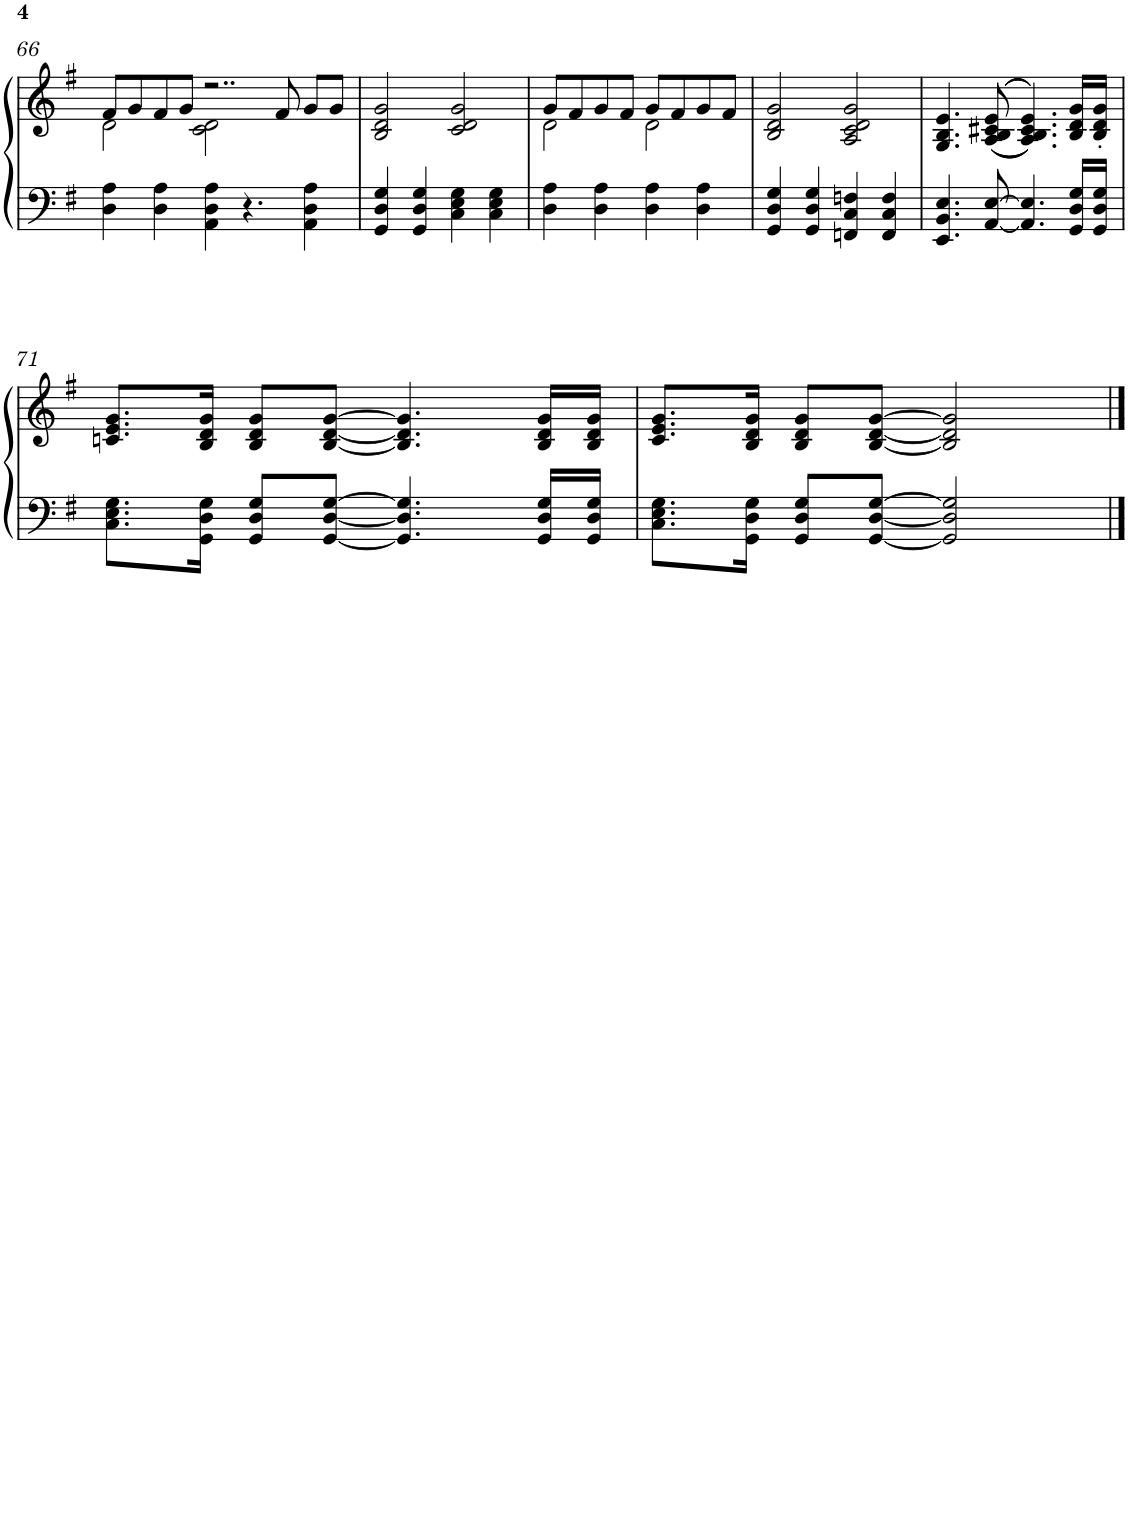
**kern	**kern
*part1	*part1
*staff2	*staff1
*I"Piano	*
*I'Pno	*
!!LO:PB:g=z
*clefF4	*clefG2
*k[f#]	*k[f#]
*M4/4	*M4/4
=66	=66
*	*^
4D\ 4A\	8f#/L	2d\
.	8g/	.
4D\ 4A\	8f#/	.
.	8g/J	.
4AA\ 4D\ 4A\	2r	2c\ 2d\
4r	.	.
8ryy	4.ryy	8f#/
4AA\ 4D\ 4A\	.	8g/L
.	.	8g/J
*	*v	*v
=67	=67
4GG/ 4D/ 4G/	2B/ 2d/ 2g/
8r	.
4GG/ 4D/ 4G/	.
.	4.r
4C\ 4E\ 4G\	.
4C\ 4E\ 4G\	2c/ 2d/ 2g/
4ryy	.
=68	=68
*	*^
4D\ 4A\	8g/L	2d\
.	8f#/	.
4D\ 4A\	8g/	.
.	8f#/J	.
4D\ 4A\	8g/L	2d\
.	8f#/	.
4D\ 4A\	8g/	.
.	8f#/J	.
*	*v	*v
=69	=69
4GG/ 4D/ 4G/	2B/ 2d/ 2g/
4GG/ 4D/ 4G/	.
4FFn/ 4C/ 4Fn/	2A/ 2c/ 2d/ 2g/
4FF/ 4C/ 4F/	.
=70	=70
4.EE/ 4.BB/ 4.E/	4.G/ 4.B/ 4.e/
[8AA/ [8E/	(<(>(>(<8A/ 8B/ 8c#X/ 8e/
4.AA/] 4.E/]	4.A/ 4.B/ 4.c#/ 4.e/))))
16GG/ 16D/ 16G/LL	16B/ 16d/ 16g/LL
16GG/ 16D/ 16G/JJ	16B/' 16d/' 16g/'JJ
!!LO:LB:g=z
=71	=71
8.C\ 8.E\ 8.G\L	8.cn/ 8.e/ 8.g/L
16GG\ 16D\ 16G\Jk	16B/ 16d/ 16g/Jk
8GG/ 8D/ 8G/L	8B/ 8d/ 8g/L
[8GG/ [8D/ [8G/J	[8B/ [8d/ [8g/J
4.GG/] 4.D/] 4.G/]	4.B/] 4.d/] 4.g/]
16GG/ 16D/ 16G/LL	16B/ 16d/ 16g/LL
16GG/ 16D/ 16G/JJ	16B/ 16d/ 16g/JJ
=72	=72
8.C\ 8.E\ 8.G\L	8.c/ 8.e/ 8.g/L
16GG\ 16D\ 16G\Jk	16B/ 16d/ 16g/Jk
8GG/ 8D/ 8G/L	8B/ 8d/ 8g/L
[8GG/ [8D/ [8G/J	[8B/ [8d/ [8g/J
2GG/] 2D/] 2G/]	2B/] 2d/] 2g/]
==	==
*-	*-
